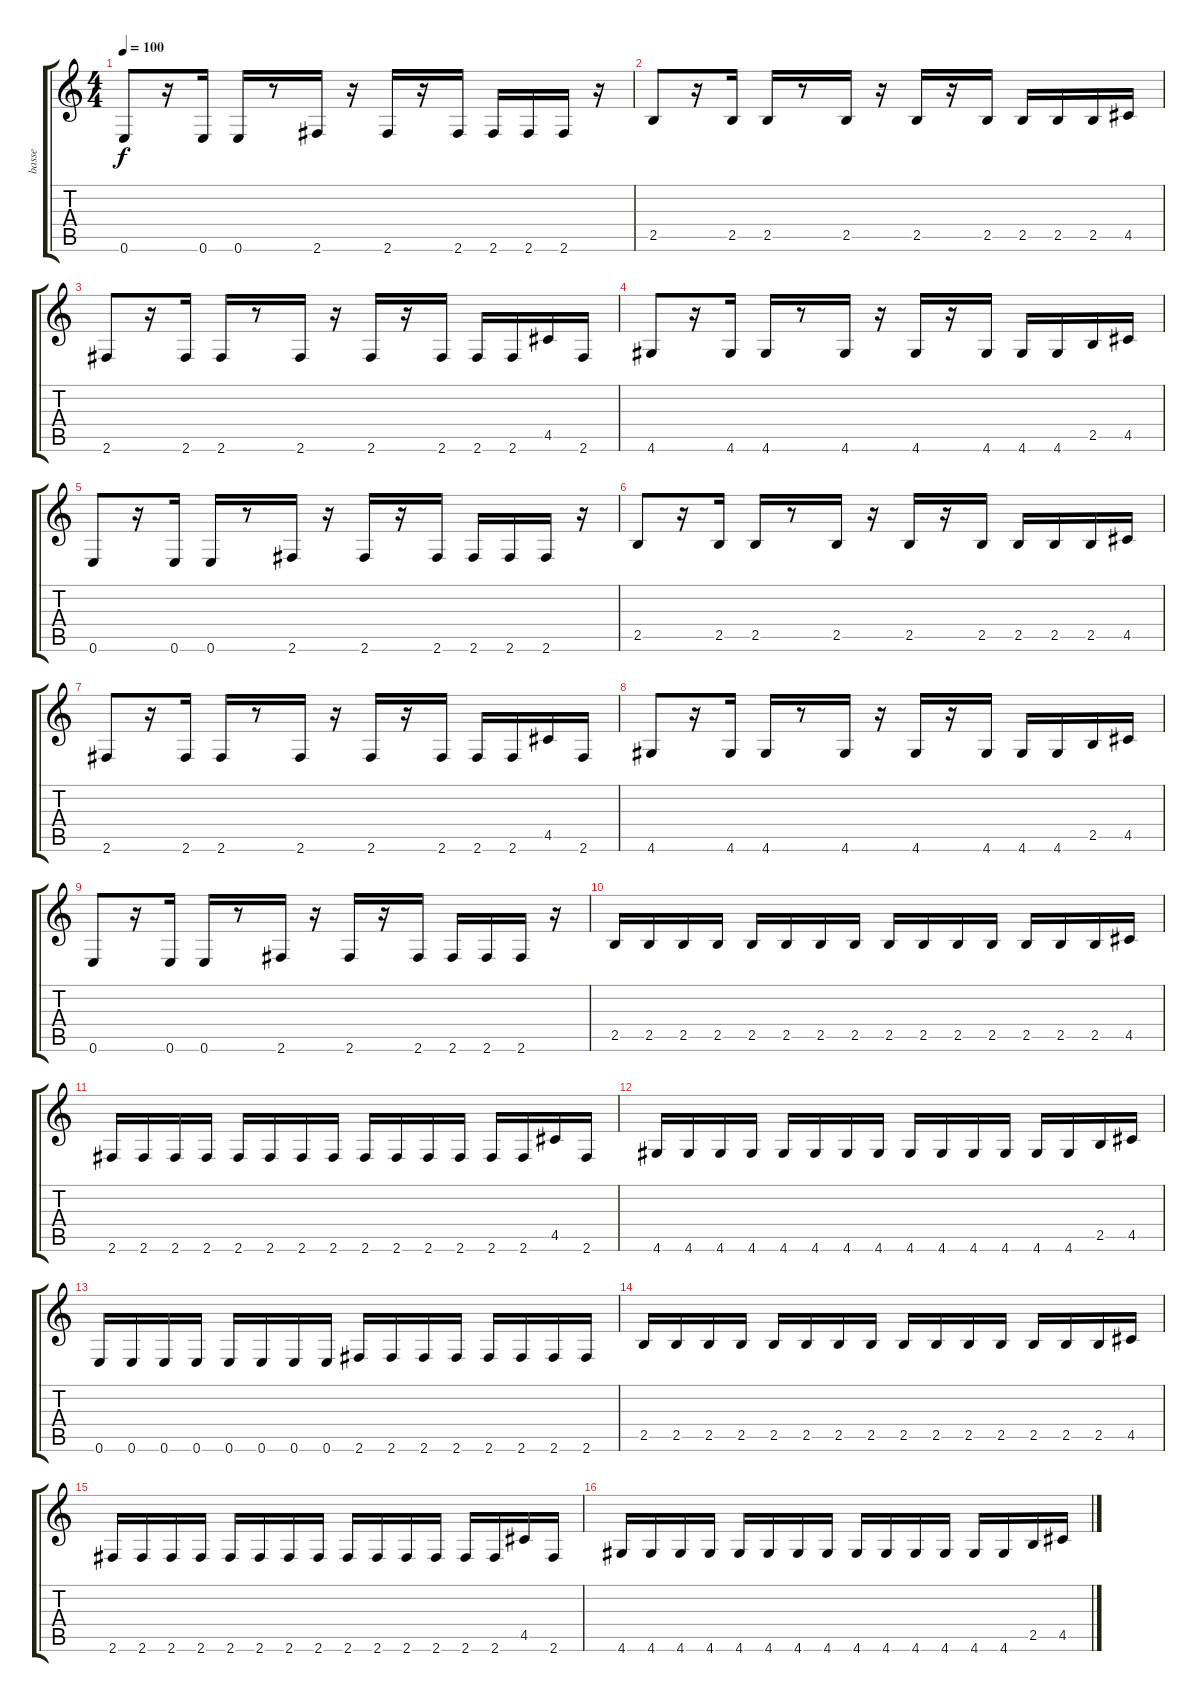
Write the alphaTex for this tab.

\track ("basse" "basse") {instrument electricbassfinger}
\staff {score tabs}
\tuning (E4 B3 G3 D3 A2 E2) {hide}
\ts (4 4)
\tempo 100
\clef g2
\ks c
0.6.8{dy f} r.16 0.6.16 0.6.16 r.8 2.6.16 r.16 2.6.16 r.16 2.6.16 2.6.16 2.6.16 2.6.16 r.16 |
2.5.8 r.16 2.5.16 2.5.16 r.8 2.5.16 r.16 2.5.16 r.16 2.5.16 2.5.16 2.5.16 2.5.16 4.5.16 |
2.6.8 r.16 2.6.16 2.6.16 r.8 2.6.16 r.16 2.6.16 r.16 2.6.16 2.6.16 2.6.16 4.5.16 2.6.16 |
4.6.8 r.16 4.6.16 4.6.16 r.8 4.6.16 r.16 4.6.16 r.16 4.6.16 4.6.16 4.6.16 2.5.16 4.5.16 |
0.6.8 r.16 0.6.16 0.6.16 r.8 2.6.16 r.16 2.6.16 r.16 2.6.16 2.6.16 2.6.16 2.6.16 r.16 |
2.5.8 r.16 2.5.16 2.5.16 r.8 2.5.16 r.16 2.5.16 r.16 2.5.16 2.5.16 2.5.16 2.5.16 4.5.16 |
2.6.8 r.16 2.6.16 2.6.16 r.8 2.6.16 r.16 2.6.16 r.16 2.6.16 2.6.16 2.6.16 4.5.16 2.6.16 |
4.6.8 r.16 4.6.16 4.6.16 r.8 4.6.16 r.16 4.6.16 r.16 4.6.16 4.6.16 4.6.16 2.5.16 4.5.16 |
0.6.8 r.16 0.6.16 0.6.16 r.8 2.6.16 r.16 2.6.16 r.16 2.6.16 2.6.16 2.6.16 2.6.16 r.16 |
2.5.16 2.5.16 2.5.16 2.5.16 2.5.16 2.5.16 2.5.16 2.5.16 2.5.16 2.5.16 2.5.16 2.5.16 2.5.16 2.5.16 2.5.16 4.5.16 |
2.6.16 2.6.16 2.6.16 2.6.16 2.6.16 2.6.16 2.6.16 2.6.16 2.6.16 2.6.16 2.6.16 2.6.16 2.6.16 2.6.16 4.5.16 2.6.16 |
4.6.16 4.6.16 4.6.16 4.6.16 4.6.16 4.6.16 4.6.16 4.6.16 4.6.16 4.6.16 4.6.16 4.6.16 4.6.16 4.6.16 2.5.16 4.5.16 |
0.6.16 0.6.16 0.6.16 0.6.16 0.6.16 0.6.16 0.6.16 0.6.16 2.6.16 2.6.16 2.6.16 2.6.16 2.6.16 2.6.16 2.6.16 2.6.16 |
2.5.16 2.5.16 2.5.16 2.5.16 2.5.16 2.5.16 2.5.16 2.5.16 2.5.16 2.5.16 2.5.16 2.5.16 2.5.16 2.5.16 2.5.16 4.5.16 |
2.6.16 2.6.16 2.6.16 2.6.16 2.6.16 2.6.16 2.6.16 2.6.16 2.6.16 2.6.16 2.6.16 2.6.16 2.6.16 2.6.16 4.5.16 2.6.16 |
4.6.16 4.6.16 4.6.16 4.6.16 4.6.16 4.6.16 4.6.16 4.6.16 4.6.16 4.6.16 4.6.16 4.6.16 4.6.16 4.6.16 2.5.16 4.5.16
